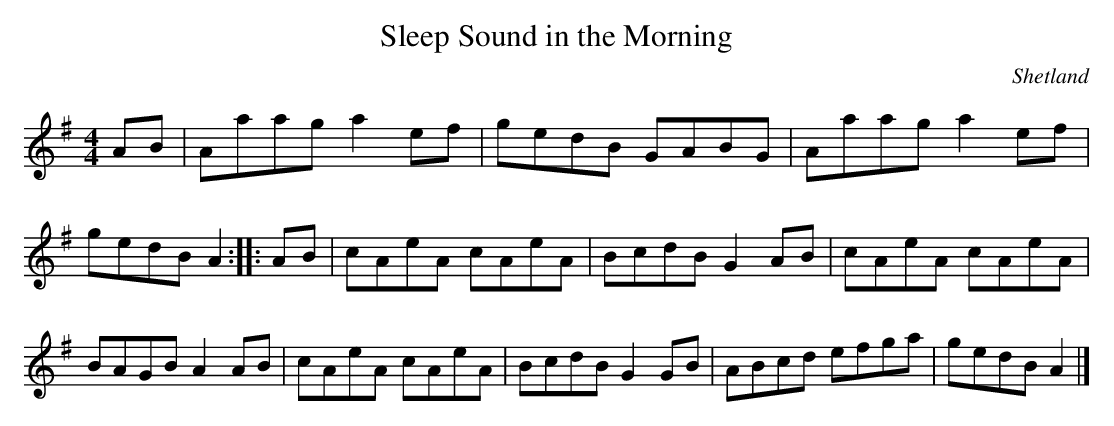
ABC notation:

X:1
T:Sleep Sound in the Morning
M:4/4
O:Shetland
K:A dorian
AB|\
Aaag a2ef|gedB GABG|Aaag a2ef|gedB A2::\
AB|\
cAeA cAeA|BcdB G2AB|cAeA cAeA|BAGB A2AB|\
cAeA cAeA|BcdB G2GB|ABcd efga|gedB A2|]
